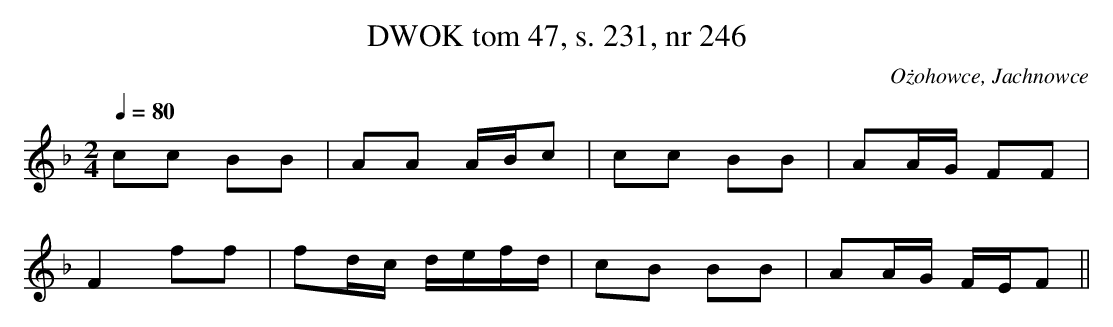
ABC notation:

X:1
T: DWOK tom 47, s. 231, nr 246
O:Ożohowce, Jachnowce
L:1/8
M:2/4
K:F
Q:1/4=80
cc BB|AA A/B/c|cc BB|AA/G/ FF|
F2ff|fd/c/ d/e/f/d/|cB BB|AA/G/ F/E/F||
